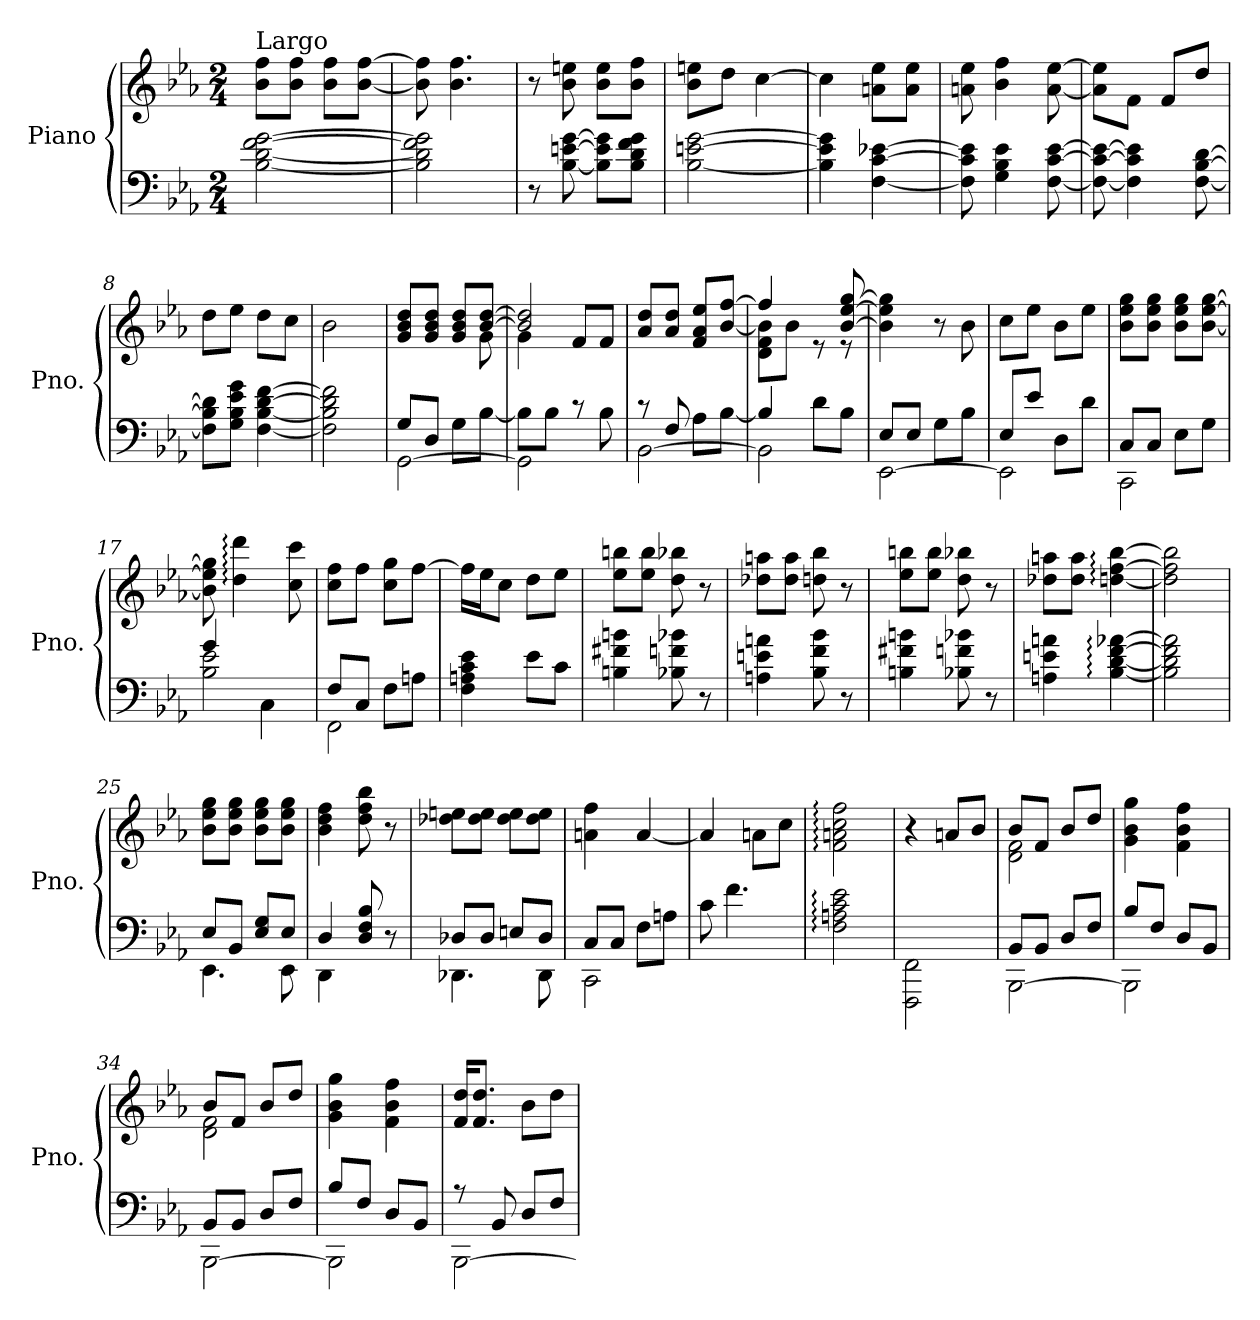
**kern	**kern
*part1	*part1
*staff2	*staff1
*I"Piano	*
*I'Pno.	*
*clefF4	*clefG2
*k[b-e-a-]	*k[b-e-a-]
*M2/4	*M2/4
*MM70	*MM70
=1	=1
!	!LO:TX:a:t=Largo
[2B-\ [2d\ [2f\ [2g\	8b-\ 8ff\L
.	8b-\ 8ff\J
.	8b-\ 8ff\L
.	[8b-\ [8ff\J
=2	=2
2B-\] 2d\] 2f\] 2g\]	8b-\] 8ff\]
.	4.b-\ 4.ff\
=3	=3
8r	8r
[8B-\ [8en\ [8g\	8b-\ 8een\
8B-\] 8e\] 8g\]L	8b-\ 8ee\L
8B-\ 8d\ 8f\ 8g\J	8b-\ 8ff\J
=4	=4
[2B-\ [2en\ [2g\	8b-\ 8een\L
.	8dd\J
.	[4cc\
=5	=5
4B-\] 4e\] 4g\]	4cc\]
[4F\ [4c\ [4e-X\	8an\ 8ee-\L
.	8a\ 8ee-\J
=6	=6
8F\] 8c\] 8e-\]	8an\ 8ee-\
4G\ 4B-\ 4e-\	4b-\ 4ff\
[8F\ [8c\ [8e-\	[8a\ [8ee-\
=7	=7
8F\_ 8c\_ 8e-\_	8a\] 8ee-\]L
4F\] 4c\] 4e-\]	8f\J
.	8f/L
[8F\ [8B-\ [8d\	8dd/J
=8	=8
8F\] 8B-\] 8d\]L	8dd\L
8G\ 8B-\ 8e-\ 8g\J	8ee-\J
[4F\ [4B-\ [4d\ [4f\	8dd\L
.	8cc\J
!!LO:LB:g=z
=9	=9
2F\] 2B-\] 2d\] 2f\]	2b-\
=10	=10
*^	*^
[2GG\	8G/L	8g/ 8b-/ 8dd/L	4.ryy
.	8D/J	8g/ 8b-/ 8dd/J	.
.	8G\L	8g/ 8b-/ 8dd/L	.
.	[8B-\J	[8b-/ [8dd/J	8g\
=11	=11	=11	=11
2GG\]	8B-\L]	2b-/] 2dd/]	4g\
.	8B-\J	.	.
.	8rc	.	8f/L
.	8B-\	.	8f/J
*	*	*v	*v
=12	=12	=12
[2BB-\	8rc	8a-/ 8dd/L
.	8F/	8a-/ 8dd/J
.	8A-\L	8f/ 8a-/ 8ee-/L
.	[8B-\J	[8b-/ [8ff/J
=13	=13	=13
*	*	*^
*	*	*	*^
2BB-\]	4B-/]	4ff/]	8d\ 8f\ 8b-\]L	4.ryy
.	.	.	8b-\J	.
.	8d\L	8re	4ryy	.
.	8B-\J	[8b-/ [8ee-/ [8gg/	.	8r
*	*	*v	*v	*v
=14	=14	=14
[2EE-\	8E-/L	4b-\] 4ee-\] 4gg\]
.	8E-/J	.
.	8G\L	8r
.	8B-\J	8b-\
=15	=15	=15
2EE-\]	8E-/L	8cc\L
.	8e-/J	8ee-\J
.	8D\L	8b-\L
.	8d\J	8ee-\J
=16	=16	=16
2CC\	8C/L	8b-\ 8ee-\ 8gg\L
.	8C/J	8b-\ 8ee-\ 8gg\J
.	8E-\L	8b-\ 8ee-\ 8gg\L
.	8G\J	[8b-\ [8ee-\ [8gg\J
=17	=17	=17
2B-\ 2e-\	4g/	8b-\] 8ee-\] 8gg\]
.	.	4dd\: 4ddd\:
.	4C\	.
.	.	8cc\ 8ccc\
!!LO:LB:g=z
=18	=18	=18
2FF\	8F/L	8cc\ 8ff\L
.	8C/J	8ff\J
.	8F\L	8cc\ 8gg\L
.	8An\J	[8ff\J
*v	*v	*
=19	=19
4F\ 4An\ 4c\ 4e-\	16ff\LL]
.	16ee-\J
.	8cc\J
8e-\L	8dd\L
8c\J	8ee-\J
=20	=20
4Bn\ 4f#X\ 4bn\	8ee-\ 8bbn\L
.	8ee-\ 8bb\J
8B-X\ 8fn\ 8b-X\	8dd\ 8bb-X\
8r	8r
=21	=21
4An\ 4en\ 4an\	8dd-X\ 8aan\L
.	8dd-\ 8aa\J
8B-\ 8f\ 8b-\	8ddn\ 8bb-\
8r	8r
=22	=22
4Bn\ 4f#X\ 4bn\	8ee-\ 8bbn\L
.	8ee-\ 8bb\J
8B-X\ 8fn\ 8b-X\	8dd\ 8bb-X\
8r	8r
=23	=23
4An\ 4en\ 4an\	8dd-X\ 8aan\L
.	8dd-\ 8aa\J
[4B-\: [4d\: [4f\: [4a-X\:	[4ddn\: [4ff\: [4bb-\:
=24	=24
2B-\] 2d\] 2f\] 2a-\]	2dd\] 2ff\] 2bb-\]
!!LO:LB:g=z
=25	=25
*^	*
4.EE-\	8E-/L	8b-\ 8ee-\ 8gg\L
.	8BB-/J	8b-\ 8ee-\ 8gg\J
.	8E-/ 8G/L	8b-\ 8ee-\ 8gg\L
8EE-\	8E-/J	8b-\ 8ee-\ 8gg\J
=26	=26	=26
4DD\	4D/	4b-\ 4dd\ 4ff\
8D/ 8F/ 8B-/	4ryy	8dd\ 8ff\ 8bb-\
8r	.	8r
=27	=27	=27
4.DD-X\	8D-X/L	8dd-X\ 8een\L
.	8D-/J	8dd-\ 8ee\J
.	8En/L	8dd-\ 8ee\L
8DD-\	8D-/J	8dd-\ 8ee\J
=28	=28	=28
2CC\	8C/L	4an\ 4ff\
.	8C/J	.
.	8F\L	[4a/
.	8An\J	.
*v	*v	*
=29	=29
8c\	4a/]
4.f\	.
.	8an\L
.	8cc\J
=30	=30
2F\: 2An\: 2c\: 2e-\:	2f\: 2an\: 2cc\: 2ff\:
=31	=31
2FFF\ 2FF\	4r
.	8an/L
.	8b-/J
=32	=32
*^	*^
[2BBB-\	8BB-/L	2d\ 2f\	8b-/L
.	8BB-/J	.	8f/J
.	8D/L	.	8b-/L
.	8F/J	.	8dd/J
*	*	*v	*v
!!LO:LB:g=z
=33	=33	=33
2BBB-\]	8B-/L	4g\ 4b-\ 4gg\
.	8F/J	.
.	8D/L	4f\ 4b-\ 4ff\
.	8BB-/J	.
=34	=34	=34
*	*	*^
[2BBB-\	8BB-/L	2d\ 2f\	8b-/L
.	8BB-/J	.	8f/J
.	8D/L	.	8b-/L
.	8F/J	.	8dd/J
*	*	*v	*v
=35	=35	=35
2BBB-\]	8B-/L	4g\ 4b-\ 4gg\
.	8F/J	.
.	8D/L	4f\ 4b-\ 4ff\
.	8BB-/J	.
=36	=36	=36
[2BBB-\	8rA	16f/ 16dd/KL
.	.	8.f/ 8.dd/J
.	8BB-/	.
.	8D/L	8b-\L
.	8F/J	8dd\J
*v	*v	*
=	=
*-	*-
